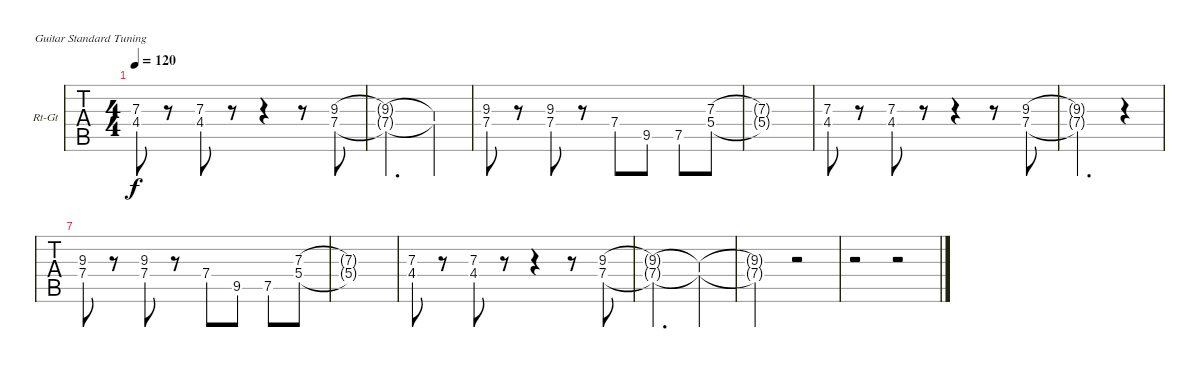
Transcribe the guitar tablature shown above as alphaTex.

\bracketExtendMode nobrackets
\firstSystemTrackNameOrientation horizontal
\otherSystemsTrackNameOrientation horizontal
\defaultBarNumberDisplay FirstOfSystem
\track ("Guitar 2" "Rt-Gt") {instrument distortionguitar}
\staff {tabs}
\tuning (E4 B3 G3 D3 A2 E2)
\ts (4 4)
\tempo 120
\clef g2
\ks c
(7.3 4.4).8{dy f} r.8 (7.3 4.4).8 r.8 r.4 r.8 (9.3 7.4).8 |
(9.3{t} 7.4{t}).2{d} (9.3{t} 7.4{t}).4 |
(9.3 7.4).8 r.8 (9.3 7.4).8 r.8 7.4.8 9.5.8 7.5.8 (5.4 7.3).8 |
(5.4{t} 7.3{t}).1 |
(7.3 4.4).8 r.8 (7.3 4.4).8 r.8 r.4 r.8 (9.3 7.4).8 |
(9.3{t} 7.4{t}).2{d} r.4 |
(9.3 7.4).8 r.8 (9.3 7.4).8 r.8 7.4.8 9.5.8 7.5.8 (5.4 7.3).8 |
(5.4{t} 7.3{t}).1 |
(7.3 4.4).8 r.8 (7.3 4.4).8 r.8 r.4 r.8 (9.3 7.4).8 |
(9.3{t} 7.4{t}).2{d} (9.3{t} 7.4{t}).4 |
(9.3{t} 7.4{t}).2 r.2 |
r.2 r.2
